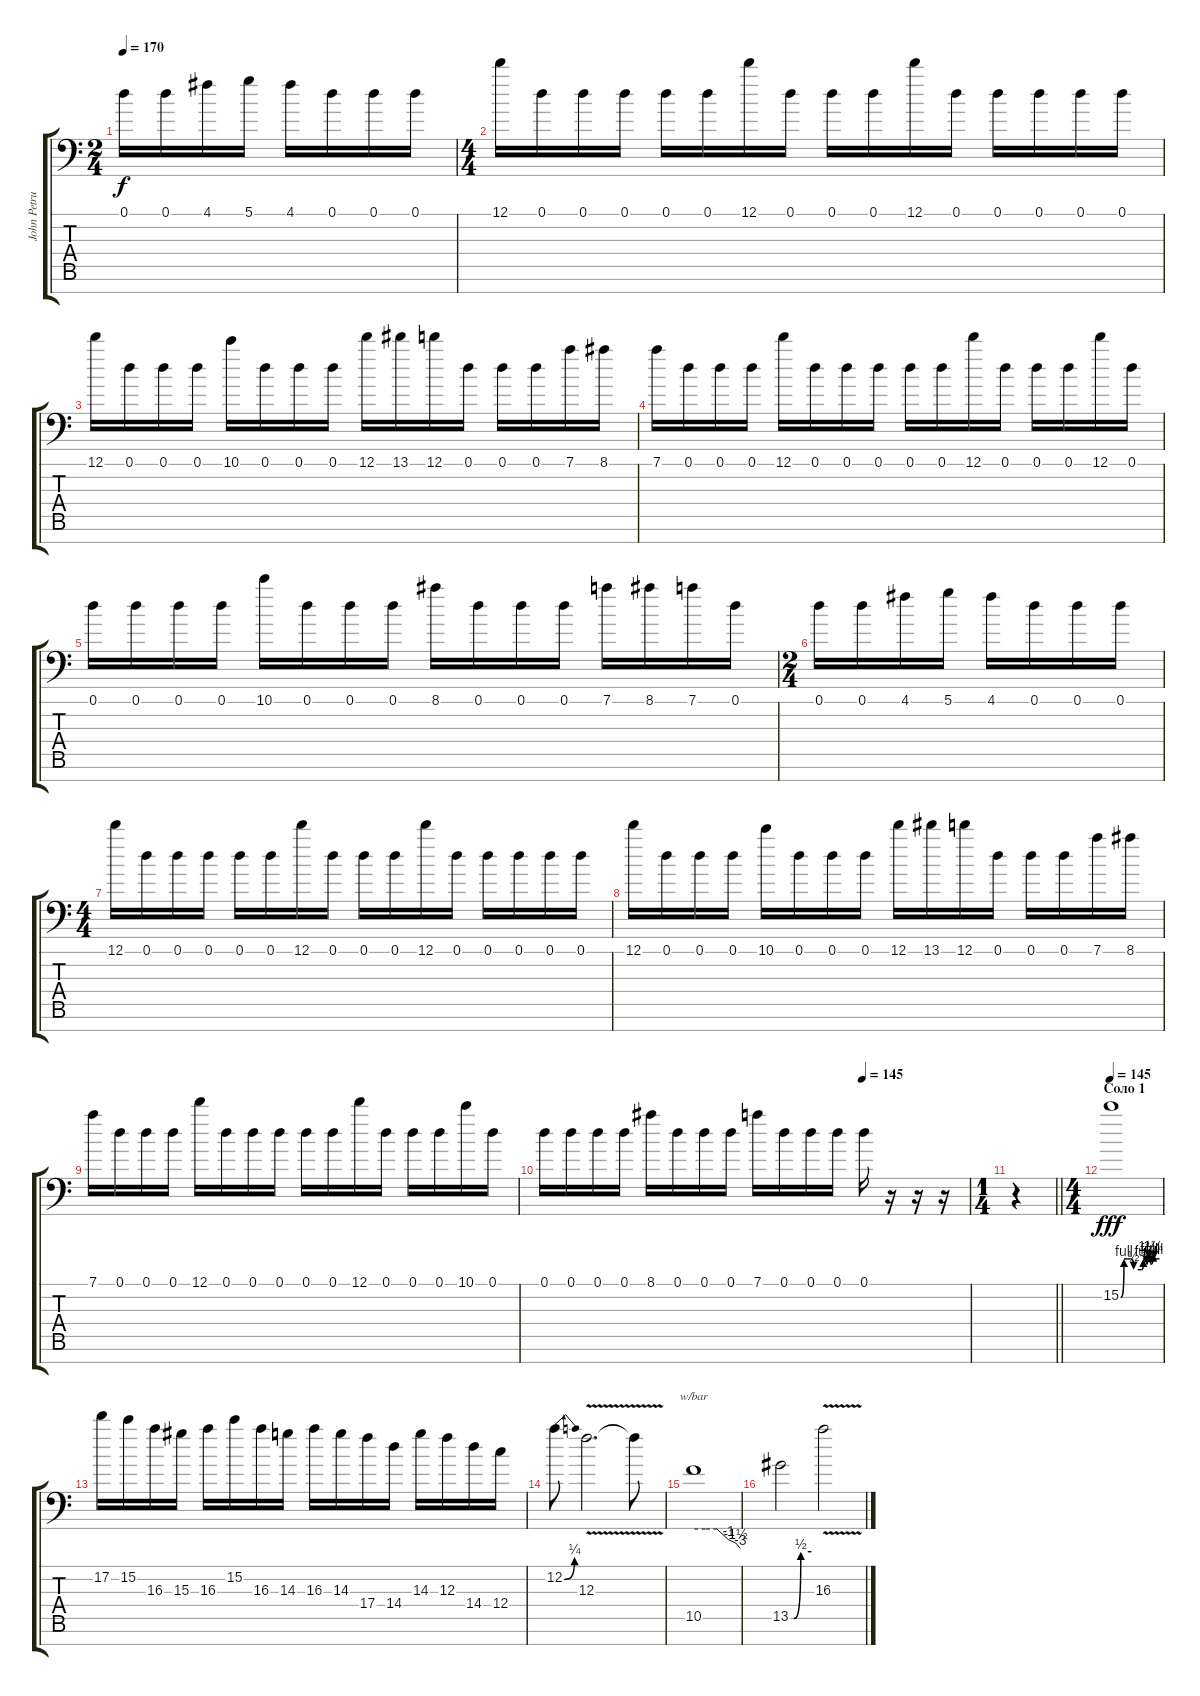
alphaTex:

\track ("John Petrucci" "John Petru") {instrument distortionguitar}
\staff {score tabs}
\tuning (D4 A3 F3 C3 G2 D2 A1) {hide}
\ts (2 4)
\tempo 170
\clef f4
\ks c
0.1.16{dy f} 0.1.16 4.1.16 5.1.16 4.1.16 0.1.16 0.1.16 0.1.16 |
\ts (4 4)
12.1.16 0.1.16 0.1.16 0.1.16 0.1.16 0.1.16 12.1.16 0.1.16 0.1.16 0.1.16 12.1.16 0.1.16 0.1.16 0.1.16 0.1.16 0.1.16 |
12.1.16 0.1.16 0.1.16 0.1.16 10.1.16 0.1.16 0.1.16 0.1.16 12.1.16 13.1.16 12.1.16 0.1.16 0.1.16 0.1.16 7.1.16 8.1.16 |
7.1.16 0.1.16 0.1.16 0.1.16 12.1.16 0.1.16 0.1.16 0.1.16 0.1.16 0.1.16 12.1.16 0.1.16 0.1.16 0.1.16 12.1.16 0.1.16 |
0.1.16 0.1.16 0.1.16 0.1.16 10.1.16 0.1.16 0.1.16 0.1.16 8.1.16 0.1.16 0.1.16 0.1.16 7.1.16 8.1.16 7.1.16 0.1.16 |
\ts (2 4)
0.1.16 0.1.16 4.1.16 5.1.16 4.1.16 0.1.16 0.1.16 0.1.16 |
\ts (4 4)
12.1.16 0.1.16 0.1.16 0.1.16 0.1.16 0.1.16 12.1.16 0.1.16 0.1.16 0.1.16 12.1.16 0.1.16 0.1.16 0.1.16 0.1.16 0.1.16 |
12.1.16 0.1.16 0.1.16 0.1.16 10.1.16 0.1.16 0.1.16 0.1.16 12.1.16 13.1.16 12.1.16 0.1.16 0.1.16 0.1.16 7.1.16 8.1.16 |
7.1.16 0.1.16 0.1.16 0.1.16 12.1.16 0.1.16 0.1.16 0.1.16 0.1.16 0.1.16 12.1.16 0.1.16 0.1.16 0.1.16 10.1.16 0.1.16 |
\tempo (145 0.75)
0.1.16 0.1.16 0.1.16 0.1.16 8.1.16 0.1.16 0.1.16 0.1.16 7.1.16 0.1.16 0.1.16 0.1.16 0.1.16 r.16 r.16 r.16 |
\ts (1 4)
\barLineRight lightlight
r.4 |
\ts (4 4)
\section ("" "Соло 1")
\tempo 145
15.2{be (custom 0 0 5 4 10 4 15 4 20 2 32 2 35 4 38 4 40 3 42 5 44 4 46 3 50 5 52 4 60 4)}.1{dy fff} |
17.2.16 15.2.16 16.3.16 15.3.16 16.3.16 15.2.16 16.3.16 14.3.16 16.3.16 14.3.16 17.4.16 14.4.16 14.3.16 12.3.16 14.4.16 12.4.16 |
12.2{be (bend 0 0 60 1)}.8 12.3{v}.2{d} 12.3{t}.8 |
10.5.1{tbe (custom default 0 0 15 0 30 0 45 -4 54 -6 60 -12)} |
13.5{be (custom 0 0 10 0 30 2 60 2)}.2 16.3{v}.2
